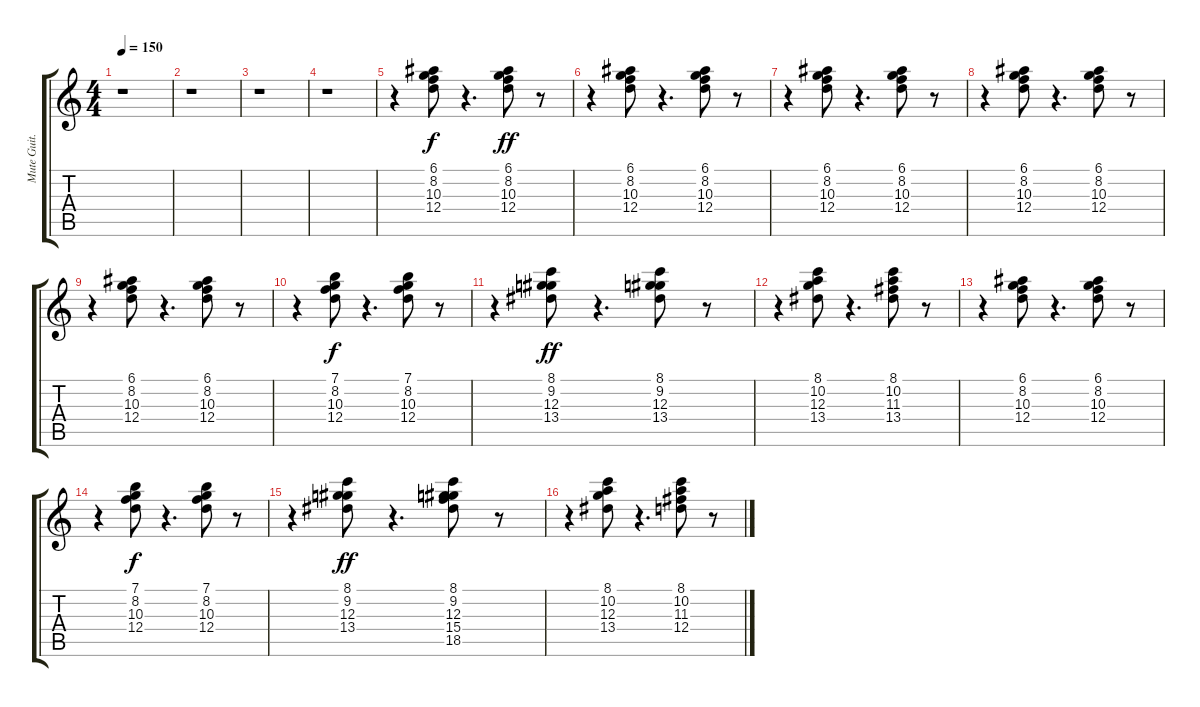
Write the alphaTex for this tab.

\track ("Mute Guit." "Mute Guit.") {instrument electricguitarmuted}
\staff {score tabs}
\tuning (E4 B3 G3 D3 A2 E2) {hide}
\ts (4 4)
\tempo 150
\clef g2
\ks c
r.1{dy f instrument electricguitarmuted} |
r.1 |
r.1 |
r.1 |
r.4 (6.1 8.2 10.3 12.4).8 r.4{d} (6.1 8.2 10.3 12.4).8{dy ff} r.8 |
r.4 (6.1 8.2 10.3 12.4).8 r.4{d} (6.1 8.2 10.3 12.4).8 r.8 |
r.4 (6.1 8.2 10.3 12.4).8 r.4{d} (6.1 8.2 10.3 12.4).8 r.8 |
r.4 (6.1 8.2 10.3 12.4).8 r.4{d} (6.1 8.2 10.3 12.4).8 r.8 |
r.4 (6.1 8.2 10.3 12.4).8 r.4{d} (6.1 8.2 10.3 12.4).8 r.8 |
r.4 (7.1 8.2 10.3 12.4).8{dy f} r.4{d} (7.1 8.2 10.3 12.4).8 r.8 |
r.4 (8.1 9.2 12.3 13.4).8{dy ff} r.4{d} (8.1 9.2 12.3 13.4).8 r.8 |
r.4 (8.1 10.2 12.3 13.4).8 r.4{d} (8.1 10.2 11.3 13.4).8 r.8 |
r.4 (6.1 8.2 10.3 12.4).8 r.4{d} (6.1 8.2 10.3 12.4).8 r.8 |
r.4 (7.1 8.2 10.3 12.4).8{dy f} r.4{d} (7.1 8.2 10.3 12.4).8 r.8 |
r.4 (8.1 9.2 12.3 13.4).8{dy ff} r.4{d} (8.1 9.2 12.3 15.4 18.5).8 r.8 |
r.4 (8.1 10.2 12.3 13.4).8 r.4{d} (8.1 10.2 11.3 12.4).8 r.8
